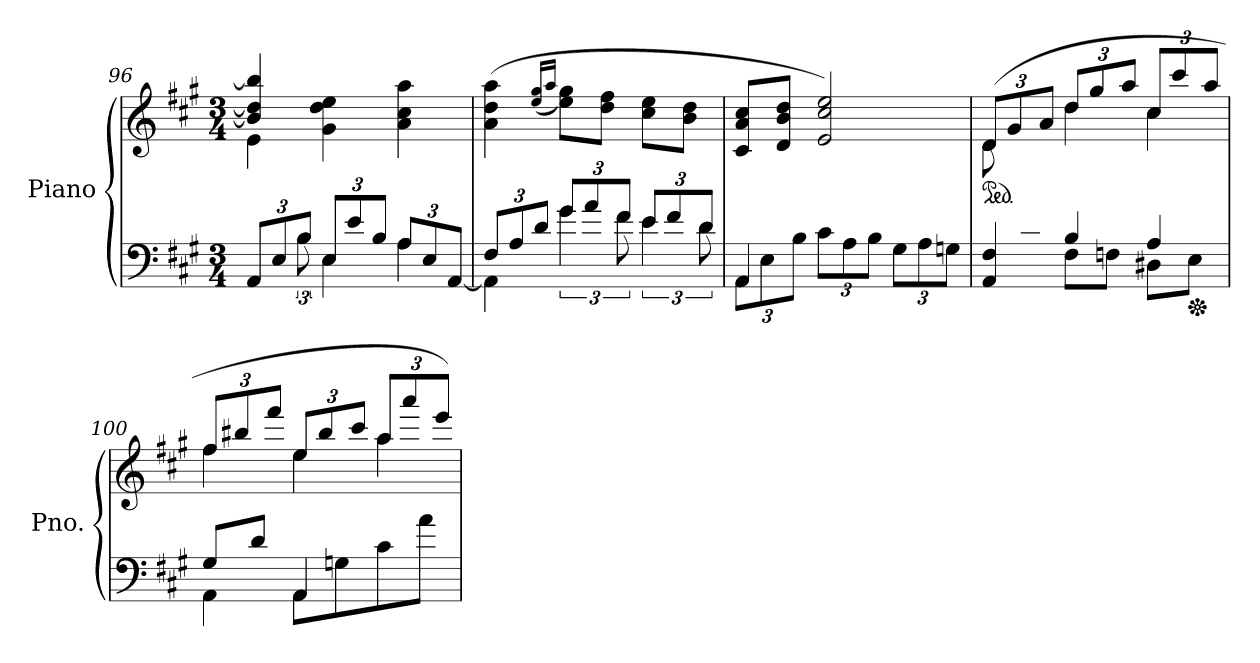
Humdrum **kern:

**kern	**kern
*part1	*part1
*staff2	*staff1
*I"Piano	*
*I'Pno.	*
*clefF4	*clefG2
*k[f#c#g#]	*k[f#c#g#]
*M3/4	*M3/4
=96	=96
*^	*
*	*Xbrackettup	*
*	*	*^
12ryy	12AA/L	4b/] 4dd/] 4bb/]	4e\
12ryy	12E/	.	.
12B\	12B/J	.	.
4E\	12E/L	4g#\ 4dd\ 4ee\	2ryy
.	12e/	.	.
.	12B/J	.	.
4A\	12A/L	4a\ 4cc#\ 4aa\	.
.	12E/	.	.
.	[12AA/J	.	.
*	*	*v	*v
=97	=97	=97
12F#/L	4AA\]	(>4a\ 4dd\ 4aa\
12A/	.	.
12d/J	.	.
.	.	(<16qee/ 16qgg#/LL
.	.	16qaa/JJ
*brackettup	*Xbrackettup	*
6g#\	12g#/L	8ee\ 8gg#\L)
.	12a/	.
.	.	8dd\ 8ff#\J
12f#\	12f#/J	.
*brackettup	*Xbrackettup	*
6e\	12e/L	8cc#\ 8ee\L
.	12f#/	.
.	.	8b\ 8dd\J
12d\	12d/J	.
=98	=98	=98
12AA\L	4AA/	8c#/ 8a/ 8cc#/L
12E\	.	.
.	.	8d/ 8b/ 8dd/J
12B\J	.	.
12c#\L	2ryy	2e/ 2cc#/ 2ee/)
12A\	.	.
12B\J	.	.
12G#\L	.	.
12A\	.	.
12Gn\J	.	.
=99	=99	=99
*	*	*Xbrackettup
*	*	*^
*	*	*	*^
*	*	*ped	*	*
8ryy	4AA/ 4F#/	(>12d/L	4ryy	8d\L
.	.	12g#/	.	.
8c#/J	.	.	.	2ryy
.	.	12a/J	.	.
8F#\L	4B/	12dd/L	4dd\	.
.	.	12gg#/	.	.
8Fn\J	.	.	.	.
.	.	12aa/J	.	.
8D#X\L	4A/	12cc#/L	4cc#\	.
.	.	12ccc#/	.	.
*Xped	*	*	*	*
8E\J	.	.	.	8ryy
.	.	12aa/J	.	.
*	*	*	*v	*v
!!LO:LB:g=z
=100	=100	=100	=100
8G#/L	4AA:\	4ff#\	12ff#/L
.	.	.	12bb#X/
8d/J	.	.	.
.	.	.	12fff#/J
8AA\L	4AA/	4ee\	12ee/L
.	.	.	12bb#/
8Gn\	.	.	.
.	.	.	12ccc#/J
8c#\	4ryy	4aa\	12aa/L
.	.	.	12aaa/
8a\J	.	.	.
.	.	.	12eee/J)
*v	*v	*	*
*	*v	*v
=	=
*-	*-
